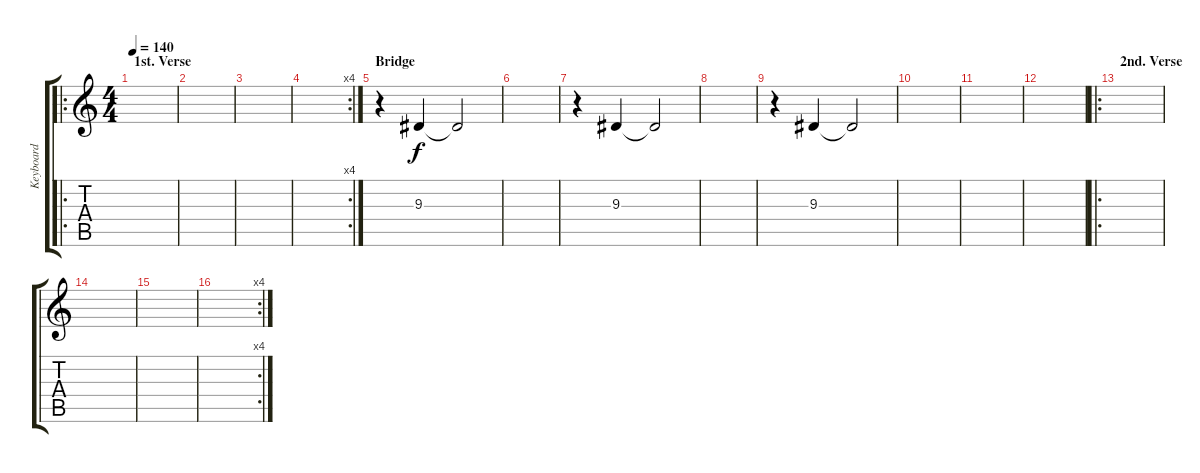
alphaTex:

\track ("Keyboard" "Keyboard") {instrument tubularbells}
\staff {score tabs}
\tuning (Eb4 Bb3 Gb3 Db3 Ab2 Eb2) {hide}
\ro
\ts (4 4)
\section ("" "1st. Verse")
\tempo 140
\clef g2
\ks c
|
|
|
\rc 4
|
\section ("" "Bridge")
r.4 9.3.4 9.3{t}.2 |
|
r.4 9.3.4 9.3{t}.2 |
|
r.4 9.3.4 9.3{t}.2 |
|
|
|
\ro
\section ("" "2nd. Verse")
|
|
|
\rc 4
